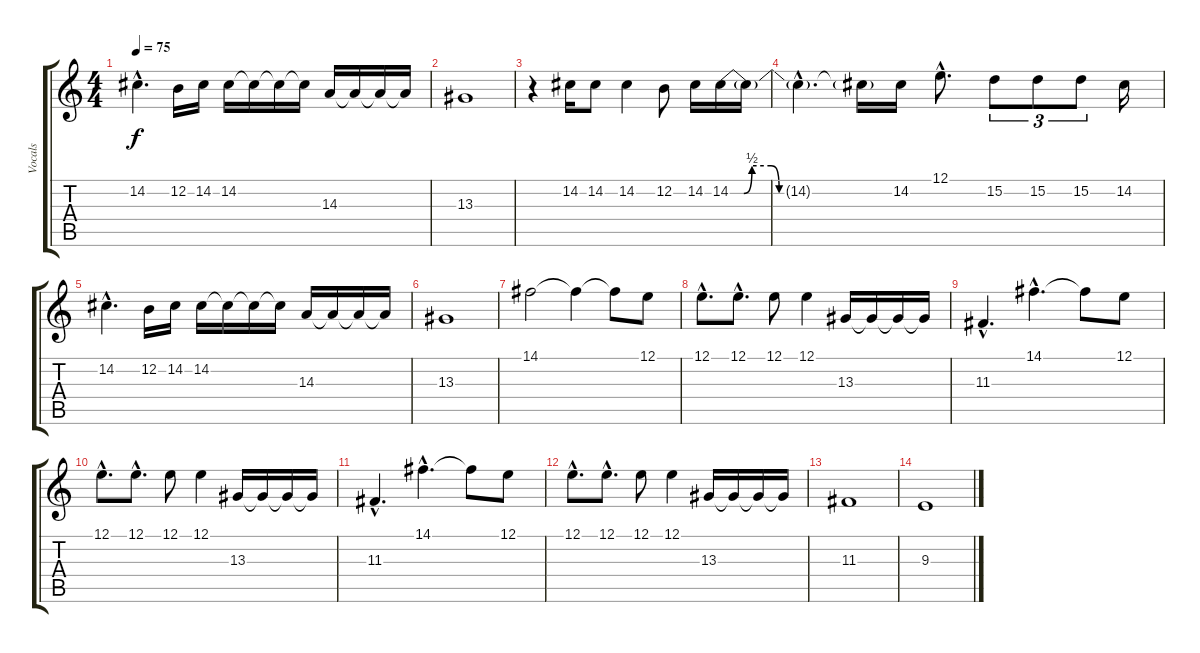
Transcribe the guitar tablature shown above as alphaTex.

\track ("Vocals" "Vocals") {instrument synthbrass1}
\staff {score tabs}
\tuning (E4 B3 G3 D3 A2 E2) {hide}
\ts (4 4)
\tempo 75
\clef g2
\ks c
14.2{hac}.4{d dy f} 12.2.16 14.2.16 14.2.16 14.2{t}.16 14.2{t}.16 14.2{t}.16 14.3.16 14.3{t}.16 14.3{t}.16 14.3{t}.16 |
13.3.1 |
r.4 14.2.16 14.2.8 14.2.4 12.2.8 14.2.16 14.2{be (custom 0 0 5 0 8 2 15 2 18 0 20 0 25 0 30 0 45 0 60 0)}.16 14.2{t}.16 |
14.2{hac t}.4{d} 14.2{t}.16 14.2.16 12.1{hac}.8{d} 15.2.8{tu (3 2)} 15.2.8{tu (3 2)} 15.2.8{tu (3 2)} 14.2.16 |
14.2{hac}.4{d} 12.2.16 14.2.16 14.2.16 14.2{t}.16 14.2{t}.16 14.2{t}.16 14.3.16 14.3{t}.16 14.3{t}.16 14.3{t}.16 |
13.3.1 |
14.1.2 14.1{t}.4 14.1{t}.8 12.1.8 |
12.1{hac}.8{d} 12.1{hac}.8{d} 12.1.8 12.1.4 13.3.16 13.3{t}.16 13.3{t}.16 13.3{t}.16 |
11.3{hac}.4{d} 14.1{hac}.4{d} 14.1{t}.8 12.1.8 |
12.1{hac}.8{d} 12.1{hac}.8{d} 12.1.8 12.1.4 13.3.16 13.3{t}.16 13.3{t}.16 13.3{t}.16 |
11.3{hac}.4{d} 14.1{hac}.4{d} 14.1{t}.8 12.1.8 |
12.1{hac}.8{d} 12.1{hac}.8{d} 12.1.8 12.1.4 13.3.16 13.3{t}.16 13.3{t}.16 13.3{t}.16 |
11.3.1 |
9.3.1
